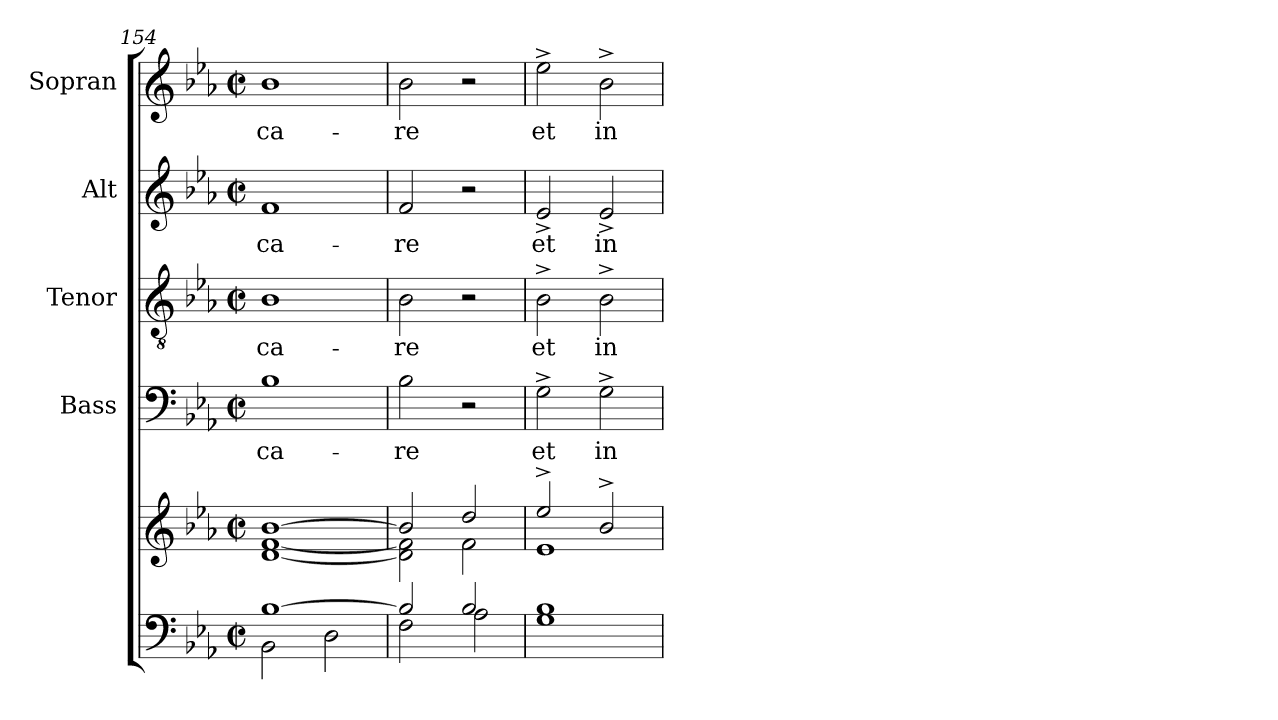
**kern	**kern	**kern	**text	**kern	**text	**kern	**text	**kern	**text
*part5	*part5	*part4	*part4	*part3	*part3	*part2	*part2	*part1	*part1
*staff6	*staff5	*staff4	*staff4	*staff3	*staff3	*staff2	*staff2	*staff1	*staff1
*	*	*I"Bass	*	*I"Tenor	*	*I"Alt	*	*I"Sopran	*
*	*	*I'B.	*	*I'T.	*	*I'A.	*	*I'S.	*
*clefF4	*clefG2	*clefF4	*	*clefGv2	*	*clefG2	*	*clefG2	*
*k[b-e-a-]	*k[b-e-a-]	*k[b-e-a-]	*	*k[b-e-a-]	*	*k[b-e-a-]	*	*k[b-e-a-]	*
*E-:	*E-:	*E-:	*	*E-:	*	*E-:	*	*E-:	*
*M2/2	*M2/2	*M2/2	*	*M2/2	*	*M2/2	*	*M2/2	*
*met(c|)	*met(c|)	*met(c|)	*	*met(c|)	*	*met(c|)	*	*met(c|)	*
=154	=154	=154	=154	=154	=154	=154	=154	=154	=154
*^	*^	*	*	*	*	*	*	*	*
!	!	!	!	!	!LO:LY:b	!	!LO:LY:b	!	!LO:LY:b	!	!LO:LY:b
[>1B-	2BB-\	[>1b-	[<1d [<1f	1B-	-ca-	1B-	-ca-	1f	-ca-	1b-	-ca-
.	2D\	.	.	.	.	.	.	.	.	.	.
=155	=155	=155	=155	=155	=155	=155	=155	=155	=155	=155	=155
!	!	!	!	!	!LO:LY:b	!	!LO:LY:b	!	!LO:LY:b	!	!LO:LY:b
2B-/]	2F\	2b-/]	2d\] 2f\]	2B-\	-re	2B-\	-re	2f/	-re	2b-\	-re
2B-/	2A-\	2dd/	2f\	2r	.	2r	.	2r	.	2r	.
=156	=156	=156	=156	=156	=156	=156	=156	=156	=156	=156	=156
!	!	!	!	!	!LO:LY:b	!	!LO:LY:b	!	!LO:LY:b	!	!LO:LY:b
1B-	1G	2ee-^>/	1e-	2G^>\	et	2B-^>\	et	2e-^</	et	2ee-^>\	et
!	!	!	!	!	!LO:LY:b	!	!LO:LY:b	!	!LO:LY:b	!	!LO:LY:b
.	.	2b-^>/	.	2G^>\	in	2B-^>\	in	2e-^</	in	2b-^>\	in
*v	*v	*	*	*	*	*	*	*	*	*	*
*	*v	*v	*	*	*	*	*	*	*	*
=	=	=	=	=	=	=	=	=	=
*-	*-	*-	*-	*-	*-	*-	*-	*-	*-
